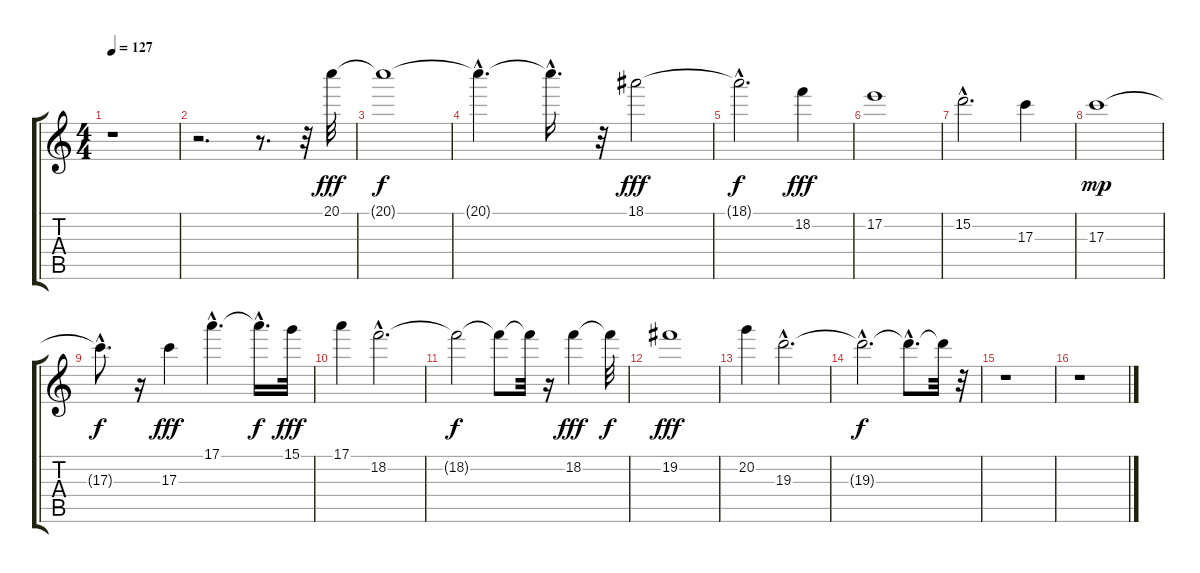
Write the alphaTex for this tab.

\track "" {instrument electricbassfinger}
\staff {score tabs}
\tuning (E4 B3 G3 D3 A2 E2) {hide}
\ts (4 4)
\tempo 127
\clef g2
\ks c
r.1{dy fff} |
r.2{d} r.8{d} r.32 20.1.32 |
20.1{t}.1{dy f} |
20.1{hac t}.4{d} 20.1{hac t}.16{d} r.32 18.1.2{dy fff} |
18.1{hac t}.2{d dy f} 18.2.4{dy fff} |
17.2.1 |
15.2{hac}.2{d} 17.3.4 |
17.3.1{dy mp} |
17.3{hac t}.8{d dy f} r.16 17.3.4{dy fff} 17.1{hac}.4{d} 17.1{hac t}.16{d dy f} 15.1.32{dy fff} |
17.1.4 18.2{hac}.2{d} |
18.2{t}.2{dy f} 18.2{t}.8 18.2{t}.32 r.16 18.2.4{dy fff} 18.2{t}.32{dy f} |
19.2.1{dy fff} |
20.2.4 19.3{hac}.2{d} |
19.3{hac t}.2{d dy f} 19.3{hac t}.8{d} 19.3{t}.32 r.32 |
r.1 |
r.1
